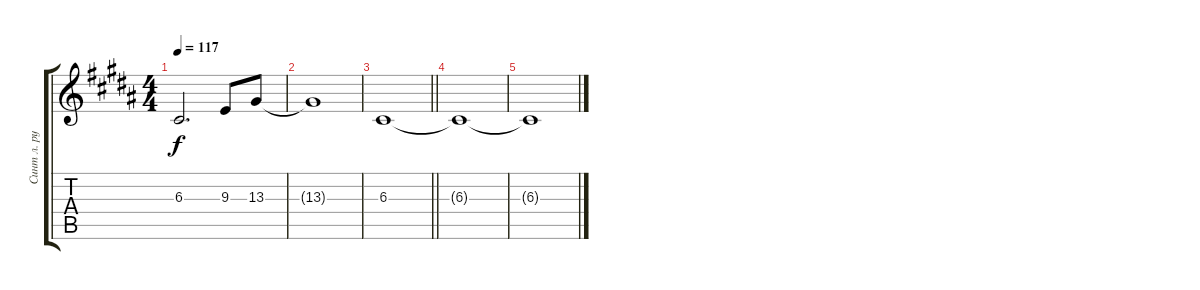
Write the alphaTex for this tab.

\track ("Синт л. рука" "Синт л. ру") {instrument fx5brightness}
\staff {score tabs}
\tuning (E4 B3 G3 D3 A2 E2) {hide}
\ts (4 4)
\tempo 117
\clef g2
\ks g#minor
6.3.2{d dy f} 9.3.8 13.3.8 |
13.3{t}.1 |
\barLineRight lightlight
6.3.1{volume 0} |
6.3{t}.1 |
6.3{t}.1
